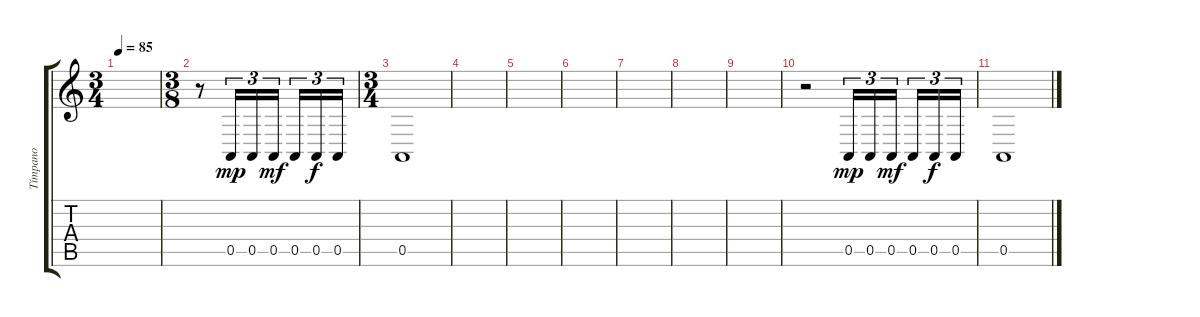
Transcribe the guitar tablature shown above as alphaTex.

\track ("Tímpano" "Tímpano") {instrument timpani}
\staff {score tabs}
\tuning (E4 B3 G3 D3 A2 E2) {hide}
\ts (3 4)
\tempo 85
\clef g2
\ks c
|
\ts (3 8)
r.8 0.5.16{tu (3 2) dy mp} 0.5.16{tu (3 2)} 0.5.16{tu (3 2) dy mf} 0.5.16{tu (3 2)} 0.5.16{tu (3 2) dy f} 0.5.16{tu (3 2)} |
\ts (3 4)
0.5.1 |
|
|
|
|
|
|
r.2 0.5.16{tu (3 2) dy mp} 0.5.16{tu (3 2)} 0.5.16{tu (3 2) dy mf} 0.5.16{tu (3 2)} 0.5.16{tu (3 2) dy f} 0.5.16{tu (3 2)} |
0.5.1
